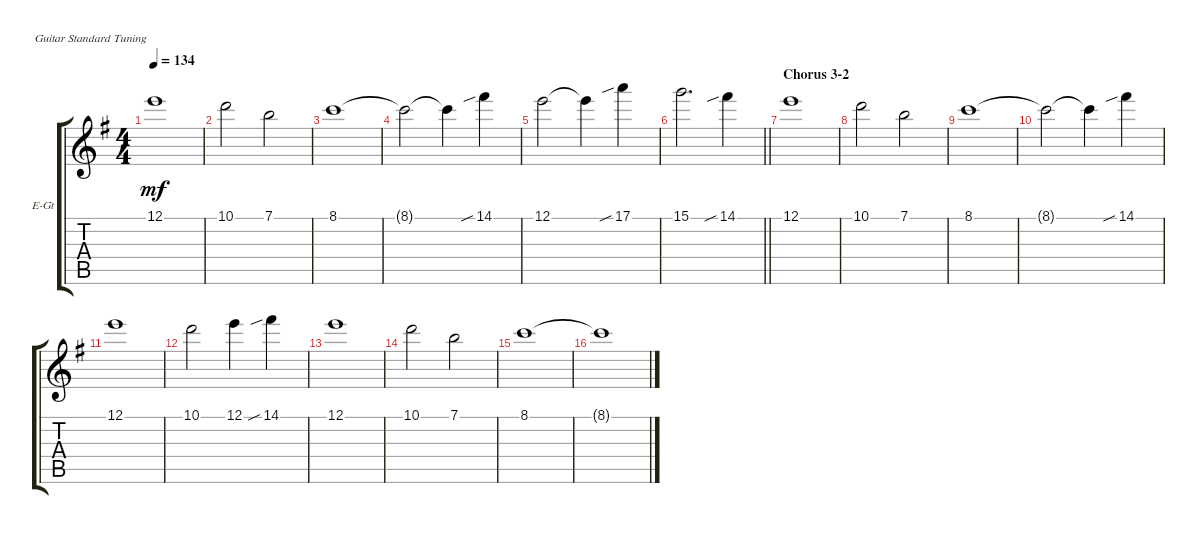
\bracketExtendMode groupsimilarinstruments
\firstSystemTrackNameOrientation horizontal
\otherSystemsTrackNameOrientation horizontal
\track ("guitar solo center (Rodion Kravkl)" "E-Gt") {instrument distortionguitar}
\staff {score tabs}
\tuning (E4 B3 G3 D3 A2 E2)
\ts (4 4)
\tempo 134
\clef g2
\scale
0.333333
\ks eminor
12.1.1{dy mf} |
\scale
0.333333 10.1.2 7.1.2 |
\scale
0.333333 8.1.1 |
\scale
0.333333 8.1{t}.2 8.1{t}.4 14.1{sib}.4 |
\scale
0.333333 12.1.2 12.1{t}.4 17.1{sib}.4 |
\scale
0.333333
\barLineRight lightlight
15.1.2{d} 14.1{sib}.4 |
\section ("" "Chorus 3-2")
\scale
0.333333 12.1.1 |
\scale
0.333333 10.1.2 7.1.2 |
\scale
0.333333 8.1.1 |
\scale
0.333333 8.1{t}.2 8.1{t}.4 14.1{sib}.4 |
\scale
0.333333 12.1.1 |
\scale
0.333333 10.1.2 12.1.4 14.1{sib}.4 |
\scale
0.333333 12.1.1 |
\scale
0.333333 10.1.2 7.1.2 |
\scale
0.333333 8.1.1 |
\scale
0.333333 8.1{t}.1
